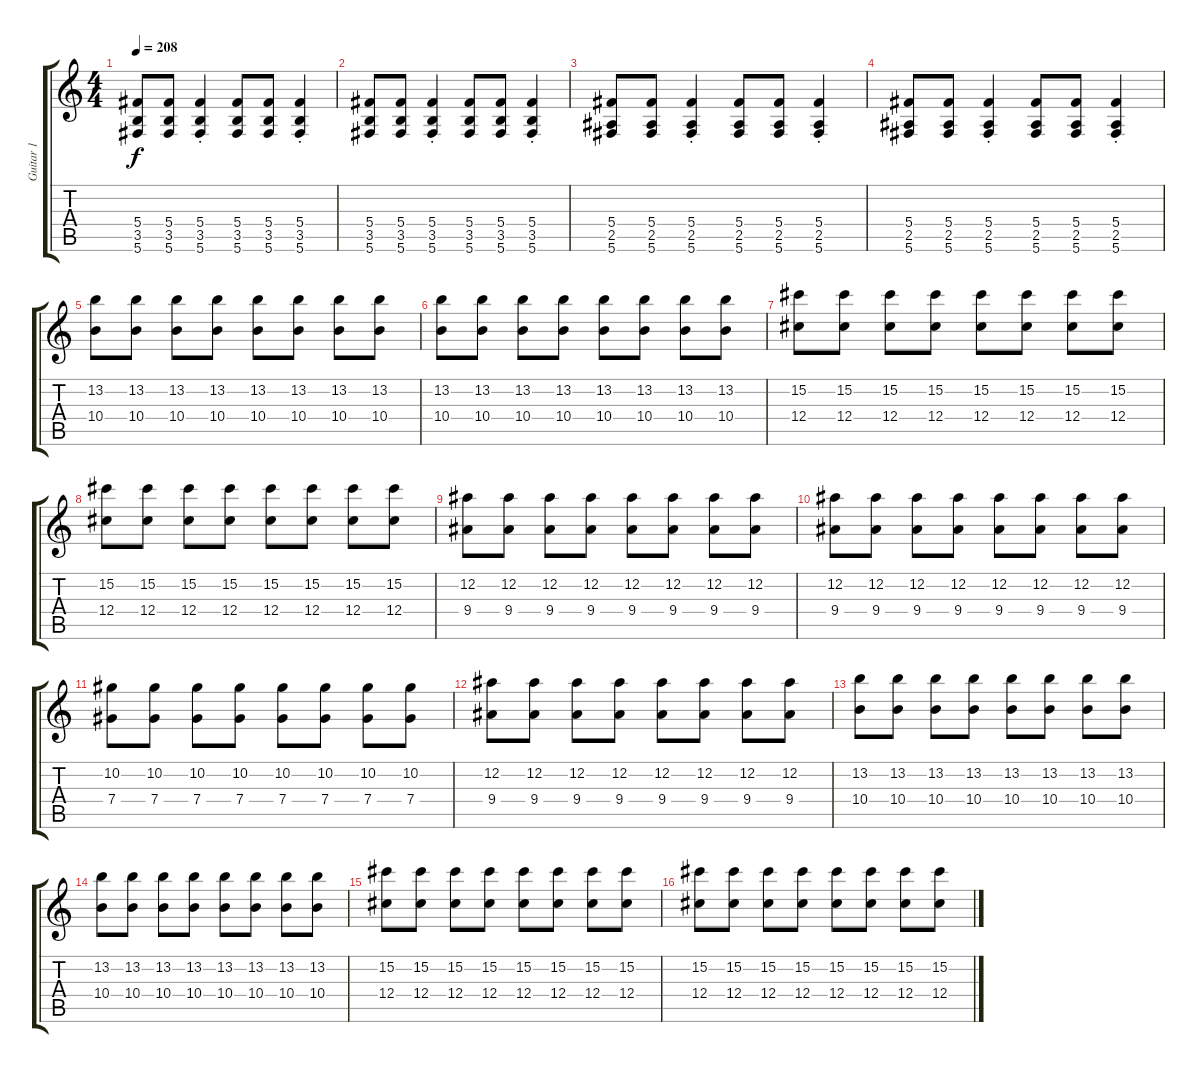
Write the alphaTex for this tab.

\track ("Guitar 1" "Guitar 1") {instrument overdrivenguitar}
\staff {score tabs}
\tuning (Eb4 Bb3 Gb3 Db3 Ab2 Db2) {hide}
\ts (4 4)
\tempo 208
\clef g2
\ks c
(5.4 3.5 5.6).8{dy f} (5.4 3.5 5.6).8 (5.4{st} 3.5{st} 5.6{st}).4 (5.4 3.5 5.6).8 (5.4 3.5 5.6).8 (5.4{st} 3.5{st} 5.6{st}).4 |
(5.4 3.5 5.6).8 (5.4 3.5 5.6).8 (5.4{st} 3.5{st} 5.6{st}).4 (5.4 3.5 5.6).8 (5.4 3.5 5.6).8 (5.4{st} 3.5{st} 5.6{st}).4 |
(5.4 2.5 5.6).8 (5.4 2.5 5.6).8 (5.4{st} 2.5{st} 5.6{st}).4 (5.4 2.5 5.6).8 (5.4 2.5 5.6).8 (5.4{st} 2.5{st} 5.6{st}).4 |
(5.4 2.5 5.6).8 (5.4 2.5 5.6).8 (5.4{st} 2.5{st} 5.6{st}).4 (5.4 2.5 5.6).8 (5.4 2.5 5.6).8 (5.4{st} 2.5{st} 5.6{st}).4 |
(13.2 10.4).8 (13.2 10.4).8 (13.2 10.4).8 (13.2 10.4).8 (13.2 10.4).8 (13.2 10.4).8 (13.2 10.4).8 (13.2 10.4).8 |
(13.2 10.4).8 (13.2 10.4).8 (13.2 10.4).8 (13.2 10.4).8 (13.2 10.4).8 (13.2 10.4).8 (13.2 10.4).8 (13.2 10.4).8 |
(15.2 12.4).8 (15.2 12.4).8 (15.2 12.4).8 (15.2 12.4).8 (15.2 12.4).8 (15.2 12.4).8 (15.2 12.4).8 (15.2 12.4).8 |
(15.2 12.4).8 (15.2 12.4).8 (15.2 12.4).8 (15.2 12.4).8 (15.2 12.4).8 (15.2 12.4).8 (15.2 12.4).8 (15.2 12.4).8 |
(12.2 9.4).8 (12.2 9.4).8 (12.2 9.4).8 (12.2 9.4).8 (12.2 9.4).8 (12.2 9.4).8 (12.2 9.4).8 (12.2 9.4).8 |
(12.2 9.4).8 (12.2 9.4).8 (12.2 9.4).8 (12.2 9.4).8 (12.2 9.4).8 (12.2 9.4).8 (12.2 9.4).8 (12.2 9.4).8 |
(10.2 7.4).8 (10.2 7.4).8 (10.2 7.4).8 (10.2 7.4).8 (10.2 7.4).8 (10.2 7.4).8 (10.2 7.4).8 (10.2 7.4).8 |
(12.2 9.4).8 (12.2 9.4).8 (12.2 9.4).8 (12.2 9.4).8 (12.2 9.4).8 (12.2 9.4).8 (12.2 9.4).8 (12.2 9.4).8 |
(13.2 10.4).8 (13.2 10.4).8 (13.2 10.4).8 (13.2 10.4).8 (13.2 10.4).8 (13.2 10.4).8 (13.2 10.4).8 (13.2 10.4).8 |
(13.2 10.4).8 (13.2 10.4).8 (13.2 10.4).8 (13.2 10.4).8 (13.2 10.4).8 (13.2 10.4).8 (13.2 10.4).8 (13.2 10.4).8 |
(15.2 12.4).8 (15.2 12.4).8 (15.2 12.4).8 (15.2 12.4).8 (15.2 12.4).8 (15.2 12.4).8 (15.2 12.4).8 (15.2 12.4).8 |
(15.2 12.4).8 (15.2 12.4).8 (15.2 12.4).8 (15.2 12.4).8 (15.2 12.4).8 (15.2 12.4).8 (15.2 12.4).8 (15.2 12.4).8
